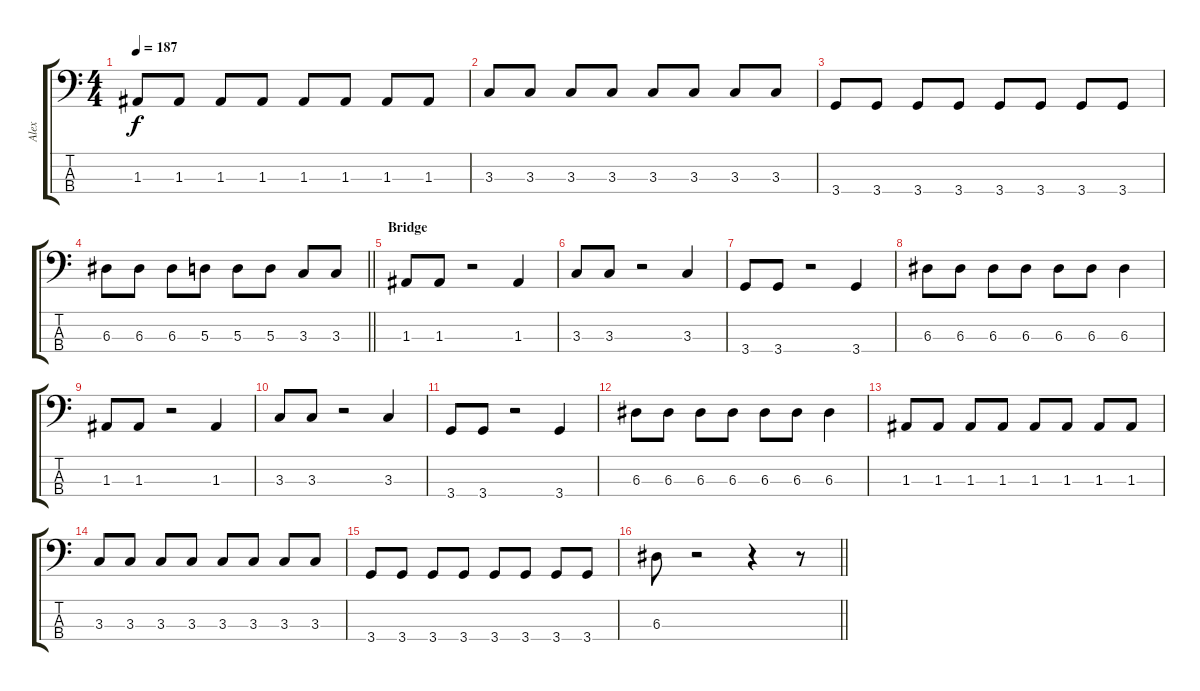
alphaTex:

\track ("Alex" "Alex") {instrument electricbassfinger}
\staff {score tabs}
\tuning (G2 D2 A1 E1) {hide}
\ts (4 4)
\tempo 187
\clef f4
\ks c
1.3.8{dy f} 1.3.8 1.3.8 1.3.8 1.3.8 1.3.8 1.3.8 1.3.8 |
3.3.8 3.3.8 3.3.8 3.3.8 3.3.8 3.3.8 3.3.8 3.3.8 |
3.4.8 3.4.8 3.4.8 3.4.8 3.4.8 3.4.8 3.4.8 3.4.8 |
\barLineRight lightlight
6.3.8 6.3.8 6.3.8 5.3.8 5.3.8 5.3.8 3.3.8 3.3.8 |
\section ("" "Bridge")
1.3.8 1.3.8 r.2 1.3.4 |
3.3.8 3.3.8 r.2 3.3.4 |
3.4.8 3.4.8 r.2 3.4.4 |
6.3.8 6.3.8 6.3.8 6.3.8 6.3.8 6.3.8 6.3.4 |
1.3.8 1.3.8 r.2 1.3.4 |
3.3.8 3.3.8 r.2 3.3.4 |
3.4.8 3.4.8 r.2 3.4.4 |
6.3.8 6.3.8 6.3.8 6.3.8 6.3.8 6.3.8 6.3.4 |
1.3.8 1.3.8 1.3.8 1.3.8 1.3.8 1.3.8 1.3.8 1.3.8 |
3.3.8 3.3.8 3.3.8 3.3.8 3.3.8 3.3.8 3.3.8 3.3.8 |
3.4.8 3.4.8 3.4.8 3.4.8 3.4.8 3.4.8 3.4.8 3.4.8 |
\barLineRight lightlight
6.3.8 r.2 r.4 r.8
